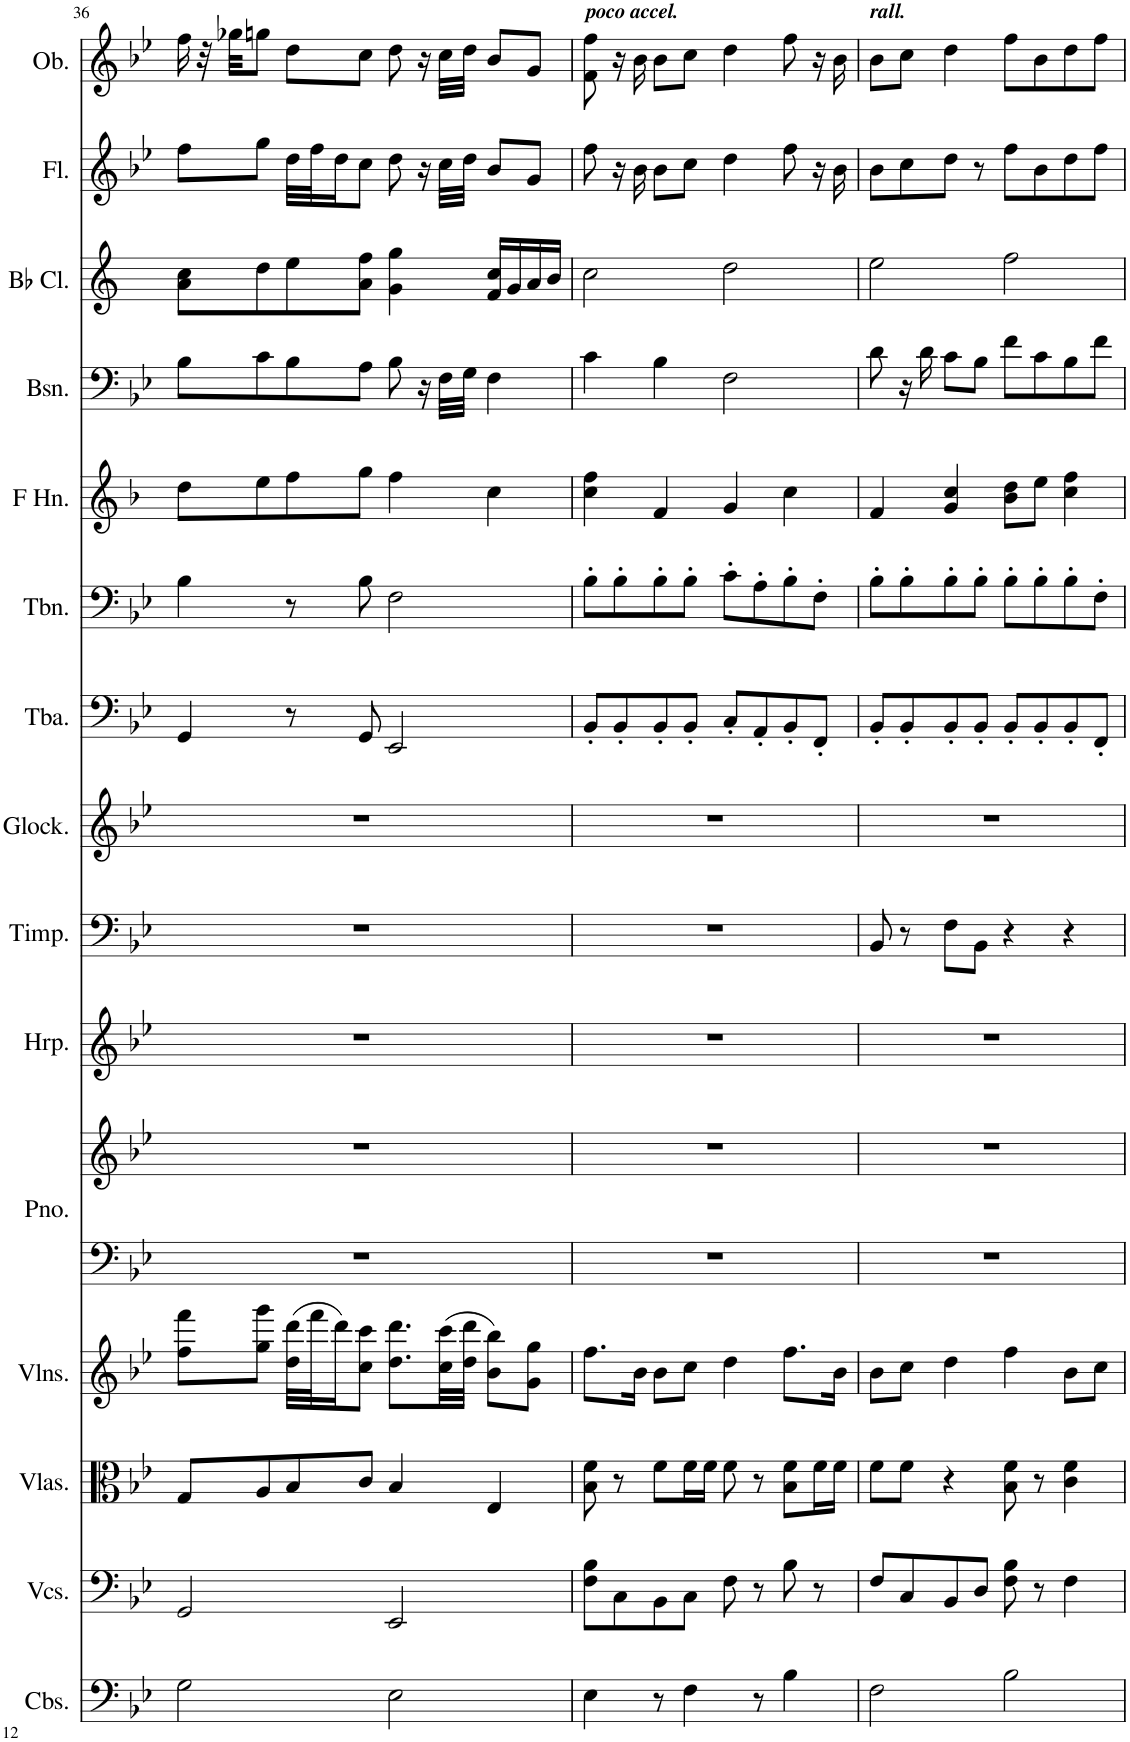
**kern	**kern	**kern	**kern	**kern	**kern	**kern	**kern	**kern	**kern	**kern	**kern	**kern	**kern	**kern	**kern
*part15	*part14	*part13	*part12	*part11	*part11	*part10	*part9	*part8	*part7	*part6	*part5	*part4	*part3	*part2	*part1
*staff16	*staff15	*staff14	*staff13	*staff12	*staff11	*staff10	*staff9	*staff8	*staff7	*staff6	*staff5	*staff4	*staff3	*staff2	*staff1
*I"Contrabasses	*I"Violoncellos	*I"Violas	*I"Violins	*I"Piano	*	*I"Harp	*I"Timpani	*I"Glockenspiel	*I"Tuba	*I"Trombone	*I"Horn in F	*I"Bassoon	*I"Bb Clarinet	*I"Flute	*I"Oboe
*I'Cbs.	*I'Vcs.	*I'Vlas.	*I'Vlns.	*I'Pno.	*	*I'Hrp.	*I'Timp.	*I'Glock.	*I'Tba.	*I'Tbn.	*	*I'Bsn.	*I'Bb Cl.	*I'Fl.	*I'Ob.
!!LO:PB:g=z
*clefF4	*clefF4	*clefC3	*clefG2	*clefF4	*clefG2	*clefG2	*clefF4	*clefG2	*clefF4	*clefF4	*clefG2	*clefF4	*clefG2	*clefG2	*clefG2
*Trd7c12	*	*	*	*	*	*	*	*Trd-14c-24	*	*	*Trd4c7	*	*Trd1c2	*	*
*k[b-e-]	*k[b-e-]	*k[b-e-]	*k[b-e-]	*k[b-e-]	*k[b-e-]	*k[b-e-]	*k[b-e-]	*k[b-e-]	*k[b-e-]	*k[b-e-]	*k[b-]	*k[b-e-]	*k[]	*k[b-e-]	*k[b-e-]
*M4/4	*M4/4	*M4/4	*M4/4	*M4/4	*M4/4	*M4/4	*M4/4	*M4/4	*M4/4	*M4/4	*M4/4	*M4/4	*M4/4	*M4/4	*M4/4
=36	=36	=36	=36	=36	=36	=36	=36	=36	=36	=36	=36	=36	=36	=36	=36
2G\	2GG/	8G/L	8ff\ 8fff\L	1r	1r	1r	1r	1r	4GG/	4B-\	8dd\L	8B-\L	8a\ 8cc\L	8ff\L	16ff\
.	.	.	.	.	.	.	.	.	.	.	.	.	.	.	32r
.	.	.	.	.	.	.	.	.	.	.	.	.	.	.	32gg-X\KKL
.	.	8A/	8gg\ 8ggg\J	.	.	.	.	.	.	.	8ee\	8c\	8dd\	8gg\J	8ggn\J
.	.	8B-/	(32dd\ 32ddd\LLL	.	.	.	.	.	8r	8r	8ff\	8B-\	8ee\	32dd\LLL	8dd\L
.	.	.	32fff\J	.	.	.	.	.	.	.	.	.	.	32ff\J	.
.	.	.	16ddd\J)	.	.	.	.	.	.	.	.	.	.	16dd\J	.
.	.	8c/J	8cc\ 8ccc\J	.	.	.	.	.	8GG/	8B-\	8gg\J	8A\J	8a\ 8ff\J	8cc\J	8cc\J
2E-\	2EE-/	4B-/	8.dd\ 8.ddd\L	.	.	.	.	.	2EE-/	2F\	4ff\	8B-\	4g\ 4gg\	8dd\	8dd\
.	.	.	.	.	.	.	.	.	.	.	.	16r	.	16r	16r
.	.	.	(32cc\ 32ccc\LL	.	.	.	.	.	.	.	.	32F\LLL	.	32cc\LLL	32cc\LLL
.	.	.	32dd\ 32ddd\JJJ	.	.	.	.	.	.	.	.	32G\JJJ	.	32dd\JJJ	32dd\JJJ
.	.	4E-/	8b-\ 8bb-\L)	.	.	.	.	.	.	.	4cc\	4F\	16f/ 16cc/LL	8b-/L	8b-/L
.	.	.	.	.	.	.	.	.	.	.	.	.	16g/	.	.
.	.	.	8g\ 8gg\J	.	.	.	.	.	.	.	.	.	16a/	8g/J	8g/J
.	.	.	.	.	.	.	.	.	.	.	.	.	16b/JJ	.	.
=37	=37	=37	=37	=37	=37	=37	=37	=37	=37	=37	=37	=37	=37	=37	=37
!	!	!	!	!	!	!	!	!	!	!	!	!	!	!	!LO:TX:a:Bi:t=poco accel.
4E-\	8F\ 8B-\L	8B-\ 8f\	8.ff\L	1r	1r	1r	1r	1r	8BB-'/L	8B-'\L	4cc\ 4ff\	4c\	2cc\	8ff\	8f\ 8ff\
.	8C\	8r	.	.	.	.	.	.	8BB-'/	8B-'\	.	.	.	16r	16r
.	.	.	16b-\Jk	.	.	.	.	.	.	.	.	.	.	16b-\	16b-\
8r	8BB-\	8f\L	8b-\L	.	.	.	.	.	8BB-'/	8B-'\	4f/	4B-\	.	8b-\L	8b-\L
4F\	8C\J	16f\L	8cc\J	.	.	.	.	.	8BB-'/J	8B-'\J	.	.	.	8cc\J	8cc\J
.	.	16f\JJ	.	.	.	.	.	.	.	.	.	.	.	.	.
.	8F\	8f\	4dd\	.	.	.	.	.	8C'/L	8c'\L	4g/	2F\	2dd\	4dd\	4dd\
8r	8r	8r	.	.	.	.	.	.	8AA'/	8A'\	.	.	.	.	.
4B-\	8B-\	8B-\ 8f\L	8.ff\L	.	.	.	.	.	8BB-'/	8B-'\	4cc\	.	.	8ff\	8ff\
.	8r	16f\L	.	.	.	.	.	.	8FF'/J	8F'\J	.	.	.	16r	16r
.	.	16f\JJ	16b-\Jk	.	.	.	.	.	.	.	.	.	.	16b-\	16b-\
=38	=38	=38	=38	=38	=38	=38	=38	=38	=38	=38	=38	=38	=38	=38	=38
!	!	!	!	!	!	!	!	!	!	!	!	!	!	!	!LO:TX:a:Bi:t=rall.
2F\	8F/L	8f\L	8b-\L	1r	1r	1r	8BB-/	1r	8BB-'/L	8B-'\L	4f/	8d\	2ee\	8b-\L	8b-\L
.	8C/	8f\J	8cc\J	.	.	.	8r	.	8BB-'/	8B-'\	.	16r	.	8cc\	8cc\J
.	.	.	.	.	.	.	.	.	.	.	.	16d\	.	.	.
.	8BB-/	4r	4dd\	.	.	.	8F\L	.	8BB-'/	8B-'\	4g/ 4cc/	8c\L	.	8dd\J	4dd\
.	8D/J	.	.	.	.	.	8BB-\J	.	8BB-'/J	8B-'\J	.	8B-\J	.	8r	.
2B-\	8F\ 8B-\	8B-\ 8f\	4ff\	.	.	.	4r	.	8BB-'/L	8B-'\L	8b-\ 8dd\L	8f\L	2ff\	8ff\L	8ff\L
.	8r	8r	.	.	.	.	.	.	8BB-'/	8B-'\	8ee\J	8c\	.	8b-\	8b-\
.	4F\	4c\ 4f\	8b-\L	.	.	.	4r	.	8BB-'/	8B-'\	4cc\ 4ff\	8B-\	.	8dd\	8dd\
.	.	.	8cc\J	.	.	.	.	.	8FF'/J	8F'\J	.	8f\J	.	8ff\J	8ff\J
=	=	=	=	=	=	=	=	=	=	=	=	=	=	=	=
*-	*-	*-	*-	*-	*-	*-	*-	*-	*-	*-	*-	*-	*-	*-	*-
